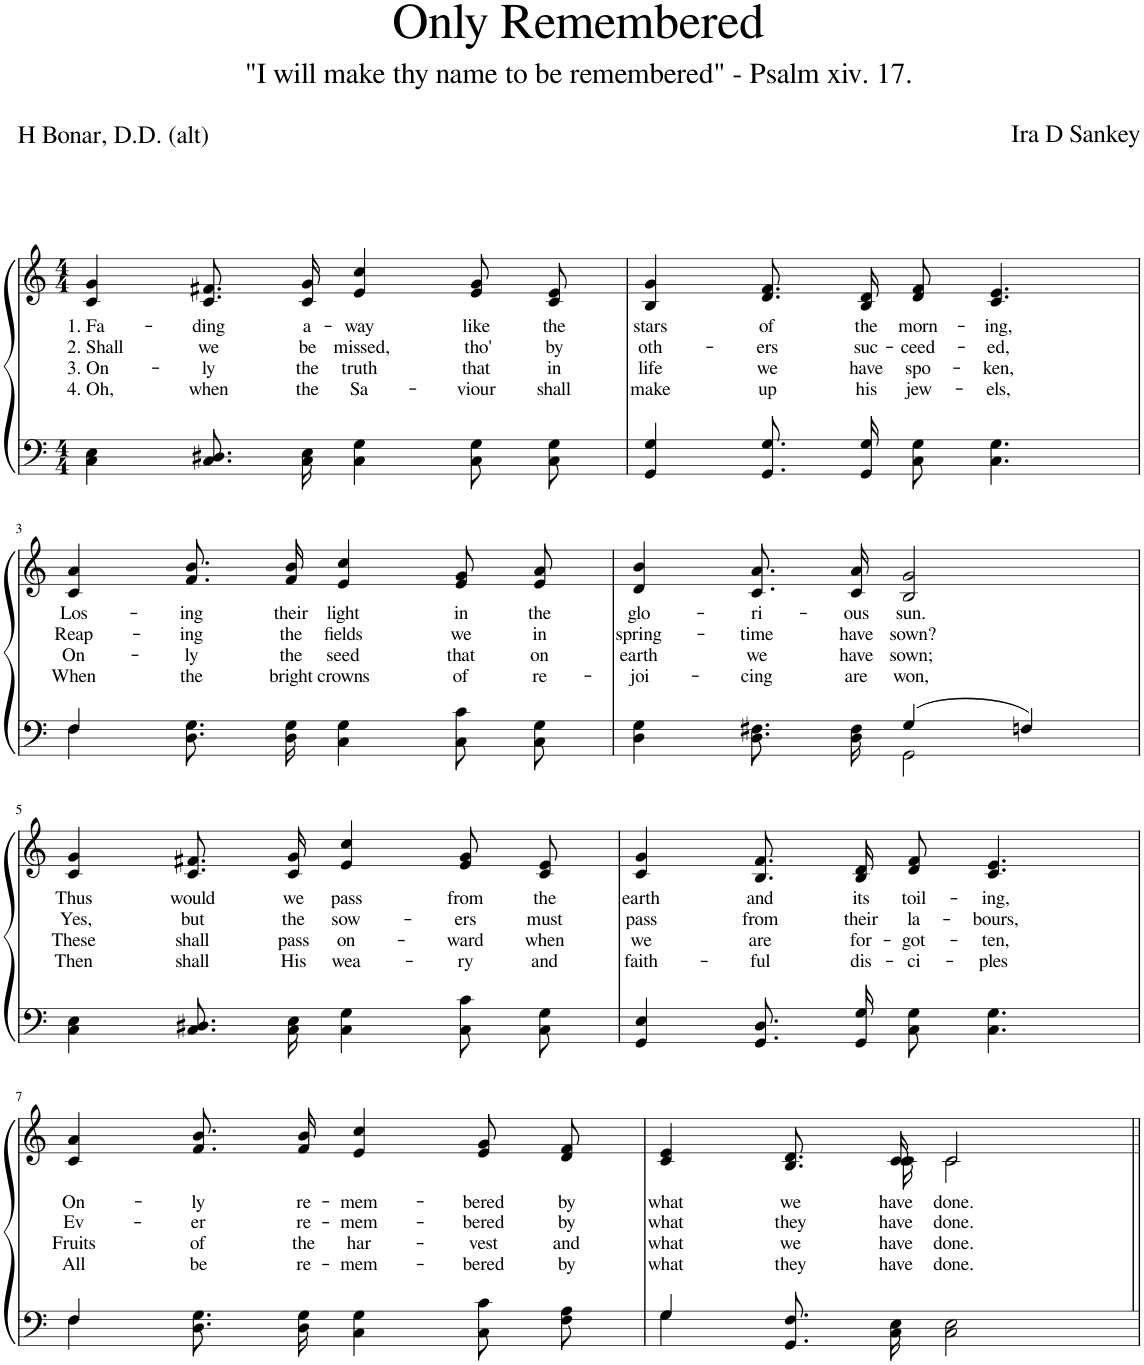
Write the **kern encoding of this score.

**kern	**kern	**text	**text	**text	**text
*part1	*part1	*part1	*part1	*part1	*part1
*staff2	*staff1	*staff1	*staff1	*staff1	*staff1
*I"Piano	*	*	*	*	*
*I'Pno	*	*	*	*	*
*clefF4	*clefG2	*	*	*	*
*k[]	*k[]	*	*	*	*
*M4/4	*M4/4	*	*	*	*
=1	=1	=1	=1	=1	=1
!	!	!LO:LY:b	!LO:LY:b	!LO:LY:b	!LO:LY:b
4C\ 4E\	4c/ 4g/	1. Fa-	2. Shall	3. On-	4. Oh,
!	!	!LO:LY:b	!LO:LY:b	!LO:LY:b	!LO:LY:b
8.C\ 8.D#X\L	8.c/ 8.f#X/L	-ding	we	-ly	when
!	!	!LO:LY:b	!LO:LY:b	!LO:LY:b	!LO:LY:b
16C\ 16E\Jk	16c/ 16g/Jk	a-	be	the	the
!	!	!LO:LY:b	!LO:LY:b	!LO:LY:b	!LO:LY:b
4C\ 4G\	4e/ 4cc/	-way	missed,	truth	Sa-
!	!	!LO:LY:b	!LO:LY:b	!LO:LY:b	!LO:LY:b
8C\ 8G\L	8e/ 8g/L	like	tho'	that	-viour
!	!	!LO:LY:b	!LO:LY:b	!LO:LY:b	!LO:LY:b
8C\ 8G\J	8c/ 8e/J	the	by	in	shall
=2	=2	=2	=2	=2	=2
!	!	!LO:LY:b	!LO:LY:b	!LO:LY:b	!LO:LY:b
4GG/ 4G/	4B/ 4g/	stars	oth-	life	make
!	!	!LO:LY:b	!LO:LY:b	!LO:LY:b	!LO:LY:b
8.GG/ 8.G/L	8.d/ 8.f/L	of	-ers	we	up
!	!	!LO:LY:b	!LO:LY:b	!LO:LY:b	!LO:LY:b
16GG/ 16G/Jk	16B/ 16d/Jk	the	suc-	have	his
!	!	!LO:LY:b	!LO:LY:b	!LO:LY:b	!LO:LY:b
8C\ 8G\	8d/ 8f/	morn-	-ceed-	spo-	jew-
!	!	!LO:LY:b	!LO:LY:b	!LO:LY:b	!LO:LY:b
4.C\ 4.G\	4.c/ 4.e/	-ing,	-ed,	-ken,	-els,
!!LO:LB:g=z
=3	=3	=3	=3	=3	=3
*^	*	*	*	*	*
!	!	!	!LO:LY:b	!LO:LY:b	!LO:LY:b	!LO:LY:b
4F/	4F\	4c/ 4a/	Los-	Reap-	On-	When
!	!	!	!LO:LY:b	!LO:LY:b	!LO:LY:b	!LO:LY:b
8.D\ 8.G\L	4ryy	8.f/ 8.b/L	-ing	-ing	-ly	the
!	!	!	!LO:LY:b	!LO:LY:b	!LO:LY:b	!LO:LY:b
16D\ 16G\Jk	.	16f/ 16b/Jk	their	the	the	bright
!	!	!	!LO:LY:b	!LO:LY:b	!LO:LY:b	!LO:LY:b
4C\ 4G\	2ryy	4e/ 4cc/	light	fields	seed	crowns
!	!	!	!LO:LY:b	!LO:LY:b	!LO:LY:b	!LO:LY:b
8C\ 8c\L	.	8e/ 8g/L	in	we	that	of
!	!	!	!LO:LY:b	!LO:LY:b	!LO:LY:b	!LO:LY:b
8C\ 8G\J	.	8e/ 8a/J	the	in	on	re-
=4	=4	=4	=4	=4	=4	=4
!	!	!	!LO:LY:b	!LO:LY:b	!LO:LY:b	!LO:LY:b
4D\ 4G\	2ryy	4d/ 4b/	glo-	spring-	earth	-joi-
!	!	!	!LO:LY:b	!LO:LY:b	!LO:LY:b	!LO:LY:b
8.D\ 8.F#X\L	.	8.c/ 8.a/L	-ri-	-time	we	-cing
!	!	!	!LO:LY:b	!LO:LY:b	!LO:LY:b	!LO:LY:b
16D\ 16F#\Jk	.	16c/ 16a/Jk	-ous	have	have	are
!	!	!	!LO:LY:b	!LO:LY:b	!LO:LY:b	!LO:LY:b
4G/	2GG\	2B/ 2g/	-sun.	sown?	sown;	won,
4Fn/	.	.	.	.	.	.
*v	*v	*	*	*	*	*
!!LO:LB:g=z
=5	=5	=5	=5	=5	=5
!	!	!LO:LY:b	!LO:LY:b	!LO:LY:b	!LO:LY:b
4C\ 4E\	4c/ 4g/	Thus	Yes,	These	Then
!	!	!LO:LY:b	!LO:LY:b	!LO:LY:b	!LO:LY:b
8.C\ 8.D#X\L	8.c/ 8.f#X/L	would	but	shall	shall
!	!	!LO:LY:b	!LO:LY:b	!LO:LY:b	!LO:LY:b
16C\ 16E\Jk	16c/ 16g/Jk	we	the	pass	His
!	!	!LO:LY:b	!LO:LY:b	!LO:LY:b	!LO:LY:b
4C\ 4G\	4e/ 4cc/	pass	sow-	on-	wea-
!	!	!LO:LY:b	!LO:LY:b	!LO:LY:b	!LO:LY:b
8C\ 8c\L	8e/ 8g/L	from	-ers	-ward	-ry
!	!	!LO:LY:b	!LO:LY:b	!LO:LY:b	!LO:LY:b
8C\ 8G\J	8c/ 8e/J	the	must	when	and
=6	=6	=6	=6	=6	=6
!	!	!LO:LY:b	!LO:LY:b	!LO:LY:b	!LO:LY:b
4GG/ 4E/	4c/ 4g/	earth	pass	we	faith-
!	!	!LO:LY:b	!LO:LY:b	!LO:LY:b	!LO:LY:b
8.GG/ 8.D/L	8.B/ 8.f/L	and	from	are	-ful
!	!	!LO:LY:b	!LO:LY:b	!LO:LY:b	!LO:LY:b
16GG/ 16G/Jk	16B/ 16d/Jk	its	their	for-	dis-
!	!	!LO:LY:b	!LO:LY:b	!LO:LY:b	!LO:LY:b
8C\ 8G\	8d/ 8f/	toil-	la-	-got-	-ci-
!	!	!LO:LY:b	!LO:LY:b	!LO:LY:b	!LO:LY:b
4.C\ 4.G\	4.c/ 4.e/	-ing,	-bours,	-ten,	-ples
!!LO:LB:g=z
=7	=7	=7	=7	=7	=7
*^	*	*	*	*	*
!	!	!	!LO:LY:b	!LO:LY:b	!LO:LY:b	!LO:LY:b
4F/	4F\	4c/ 4a/	On-	Ev-	Fruits	All
!	!	!	!LO:LY:b	!LO:LY:b	!LO:LY:b	!LO:LY:b
8.D\ 8.G\L	4ryy	8.f/ 8.b/L	-ly	-er	of	be
!	!	!	!LO:LY:b	!LO:LY:b	!LO:LY:b	!LO:LY:b
16D\ 16G\Jk	.	16f/ 16b/Jk	re-	re-	the	re-
!	!	!	!LO:LY:b	!LO:LY:b	!LO:LY:b	!LO:LY:b
4C\ 4G\	2ryy	4e/ 4cc/	-mem-	-mem-	har-	-mem-
!	!	!	!LO:LY:b	!LO:LY:b	!LO:LY:b	!LO:LY:b
8C\ 8c\L	.	8e/ 8g/L	-bered	-bered	-vest	-bered
!	!	!	!LO:LY:b	!LO:LY:b	!LO:LY:b	!LO:LY:b
8F\ 8A\J	.	8d/ 8f/J	by	by	and	by
=8	=8	=8	=8	=8	=8	=8
!	!	!	!LO:LY:b	!LO:LY:b	!LO:LY:b	!LO:LY:b
*	*	*^	*	*	*	*
4G/	4G\	4c/ 4e/	4ryy	what	what	what	what
!	!	!	!	!LO:LY:b	!LO:LY:b	!LO:LY:b	!LO:LY:b
8.GG/ 8.F/L	4ryy	8.B/ 8.d/L	8.ryy	we	they	we	they
!	!	!	!	!LO:LY:b	!LO:LY:b	!LO:LY:b	!LO:LY:b
16C/ 16E/Jk	.	16c/ 16c/Jk	16c\	have	have	have	have
!	!	!	!	!LO:LY:b	!LO:LY:b	!LO:LY:b	!LO:LY:b
2C\ 2E\	2ryy	2c/	2c\	done.	done.	done.	done.
*v	*v	*	*	*	*	*	*
*	*v	*v	*	*	*	*
=||	=||	=||	=||	=||	=||
*-	*-	*-	*-	*-	*-
